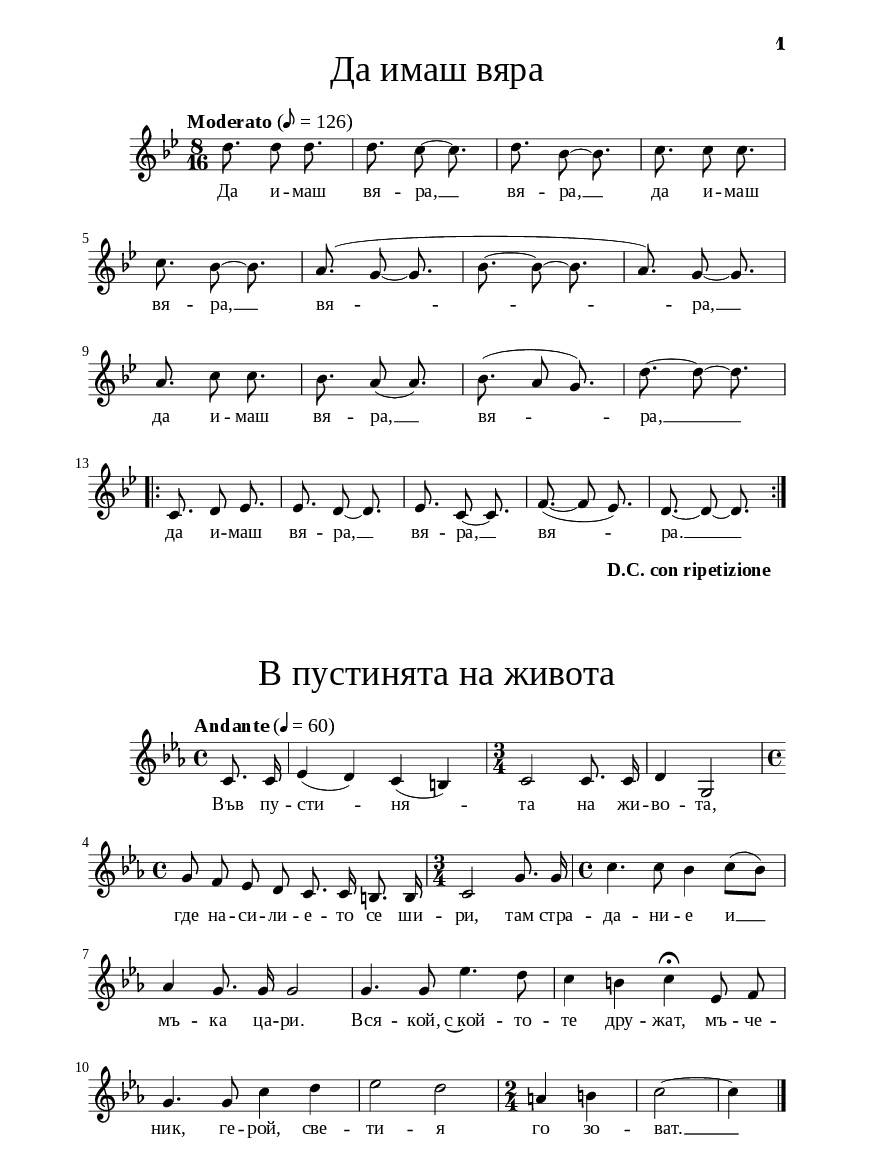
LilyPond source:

\version "2.24.4"

% include paper part and global functions
\include "include/globals.ily"

\bookpart {
  \label #'ref110_1
  \tocItem \markup "Да имаш вяра"
  \include "include/bookpart-paper.ily"
  \paper {
      print-first-page-number = ##t
      bookpart-level-page-numbering = ##t
  print-page-number = ##t
      first-page-number = #93
}
\score {
    \include "include/score-layout.ily"


    \new Voice \relative c' {
      \clef treble
      \key g \minor
      \time 8/16
      \tempoFunc "Moderato" 8 "126"
      \autoBeamOff

      d'8. d8 d8. | % 2
      d8. c8 ~ c8. | % 3
      d8. bes8 ~ bes8. | % 4
      c8. c8 c8. \break | % 5
      c8. bes8 ~ bes8. | % 6
      a8. ( g8 ~ g8. | % 7
      bes8. ~ bes8 ~ bes8. | % 8
      a8. ) g8 ~ g8. \break | % 9
      a8. c8 c8. |
      bes8. a8 ( a8. ) | % 11
      bes8. ( a8 g8. ) | % 12
      d'8. ~ d8 ~ d8. \break | % 13
      \bar ".|:-|"
      c,8. d8 es8. | % 14
      es8. d8 ~ d8. | % 15
      es8. c8 ~ c8. | % 16
      f8. ( ~ f8 es8. ) | % 17
      d8. ~ d8 ~ d8.
      \bar ":|."

    }

    \addlyrics {
      Да и -- маш
      вя -- ра, __ вя -- ра, __ да и -- маш вя -- ра, __ вя --
      ра, __ да и -- маш вя -- ра, __ вя -- ра, __ да и --
      маш вя -- ра, __ вя -- ра, __ вя -- ра. __}

      \header {
        title = \titleFunc #'ref_desc_8 "Да имаш вяра" "Da imaš vjara"
      }

      \midi{}

    } % score

    \markup \dcr-one "D.C. con ripetizione" #2.1


    \markup \vspace #3
    \label #'ref110_2
    \tocItem \markup "В пустинята на живота"
    \include "include/bookpart-paper.ily"
    \score {
      \include "include/score-layout.ily"

      \new Voice \relative c' {

        \clef treble
        \key c \minor
        \time 4/4
        \tempoFunc "Andante" 4 "60"
        \autoBeamOff

        \partial 4

        c8.  c16 | % 2
        es4 (  d4 )  c4 (  b4 ) | % 3
        \time 3/4  | % 3
        c2  c8.  c16 | % 4
        d4  g,2 \break | % 5
        \time 4/4  | % 5
        g'8  f8  es8  d8  c8.
        c16  b8.  b16 | % 6
        \time 3/4  | % 6
        c2  g'8.  g16 | % 7
        \time 4/4  | % 7
        c4.  c8  bes4  c8 ( [
        bes8 ) ] \break | % 8
        as4  g8.  g16  g2 | % 9
        g4.  g8  es'4.  d8 |
        c4  b4  c4 ^\fermata  es,8
        f8 \break | % 11
        g4.  g8  c4  d4 | % 12
        es2  d2 | % 13
        \time 2/4  | % 13
        a4  b4 | % 14
        c2 ~ | % 15
        c4 \bar "|."
      }

      \addlyrics {
        Във пу -- сти -- ня -- та на
        жи -- во -- та, где на -- си -- ли --
        е -- то се ши -- ри, там стра --
        да -- ни -- е и __ мъ -- ка ца --
        ри. Вся -- кой, с~кой -- то -- те
        дру -- жат, мъ -- че -- ник, ге --
        рой, све -- ти -- я го зо -- ват. __}

        \header {
          title = \titleFunc #'ref_desc_6 "В пустинята на живота" "V pustinjata na života"
        }

        \midi{}

      } % score




    } % bookpart
